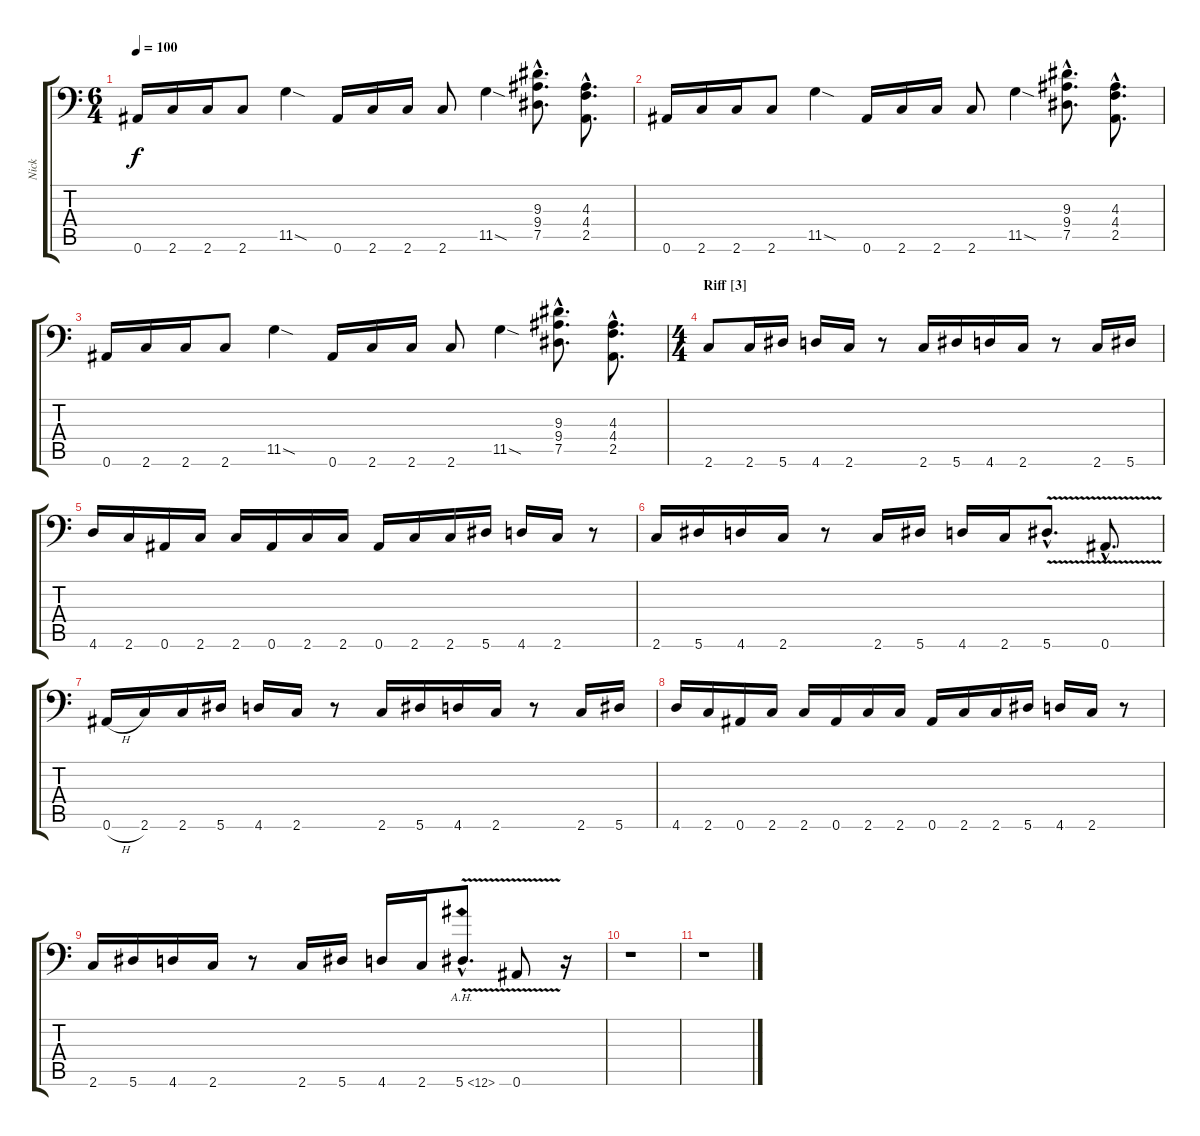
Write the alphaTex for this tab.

\track ("Nick" "Nick") {instrument distortionguitar}
\staff {score tabs}
\tuning (Eb3 Bb2 Gb2 Db2 Ab1 Bb1) {hide}
\ts (6 4)
\tempo 100
\clef f4
\ks c
0.6.16{dy f} 2.6.16 2.6.16 2.6.8 11.5{sod}.4 0.6.16 2.6.16 2.6.16 2.6.8 11.5{sod}.4 (9.3{hac} 9.4{hac} 7.5{hac}).8{d} (4.3{hac} 4.4{hac} 2.5{hac}).8{d} |
0.6.16 2.6.16 2.6.16 2.6.8 11.5{sod}.4 0.6.16 2.6.16 2.6.16 2.6.8 11.5{sod}.4 (9.3{hac} 9.4{hac} 7.5{hac}).8{d} (4.3{hac} 4.4{hac} 2.5{hac}).8{d} |
0.6.16 2.6.16 2.6.16 2.6.8 11.5{sod}.4 0.6.16 2.6.16 2.6.16 2.6.8 11.5{sod}.4 (9.3{hac} 9.4{hac} 7.5{hac}).8{d} (4.3{hac} 4.4{hac} 2.5{hac}).8{d} |
\ts (4 4)
\section ("" "Riff [3]")
2.6.8 2.6.16 5.6.16 4.6.16 2.6.16 r.8 2.6.16 5.6.16 4.6.16 2.6.16 r.8 2.6.16 5.6.16 |
4.6.16 2.6.16 0.6.16 2.6.16 2.6.16 0.6.16 2.6.16 2.6.16 0.6.16 2.6.16 2.6.16 5.6.16 4.6.16 2.6.16 r.8 |
2.6.16 5.6.16 4.6.16 2.6.16 r.8 2.6.16 5.6.16 4.6.16 2.6.16 5.6{v hac}.8{d} 0.6{v hac}.8{d} |
0.6{h}.16 2.6.16 2.6.16 5.6.16 4.6.16 2.6.16 r.8 2.6.16 5.6.16 4.6.16 2.6.16 r.8 2.6.16 5.6.16 |
4.6.16 2.6.16 0.6.16 2.6.16 2.6.16 0.6.16 2.6.16 2.6.16 0.6.16 2.6.16 2.6.16 5.6.16 4.6.16 2.6.16 r.8 |
2.6.16 5.6.16 4.6.16 2.6.16 r.8 2.6.16 5.6.16 4.6.16 2.6.16 5.6{ah 7 v hac}.8{d} 0.6{v}.8 r.16 |
r.1 |
r.1
